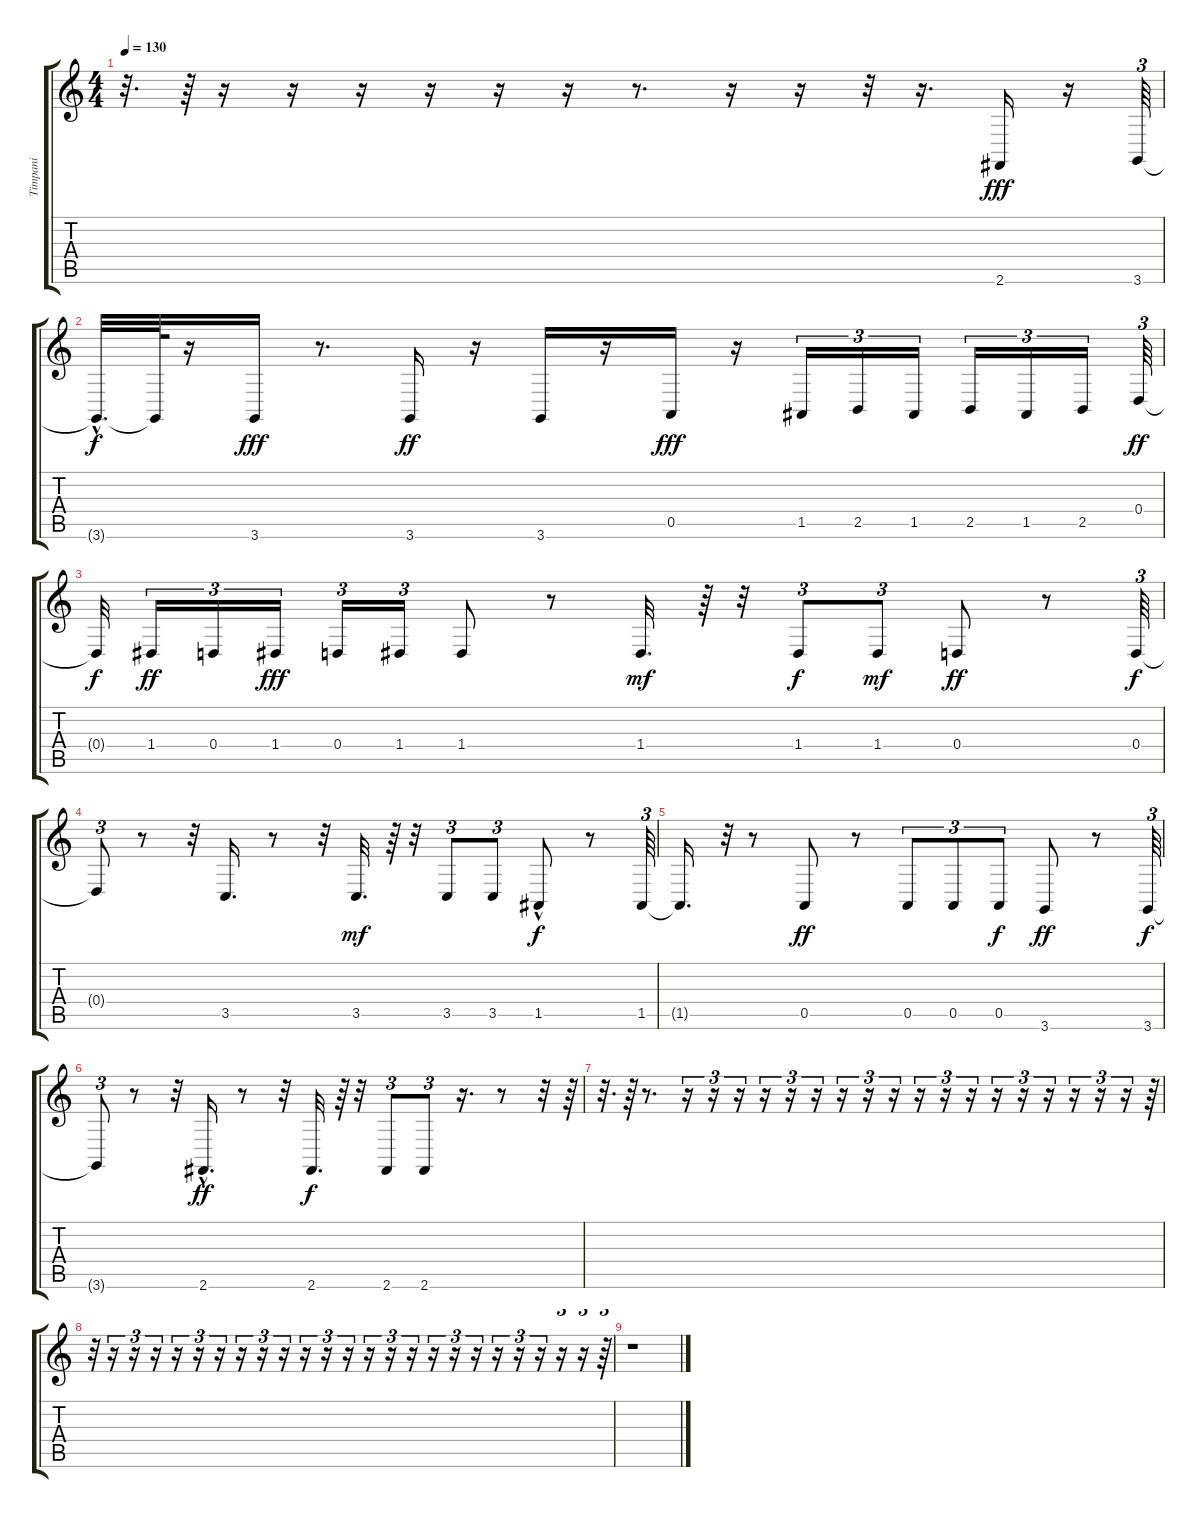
\track ("Timpani" "Timpani") {instrument timpani}
\staff {score tabs}
\tuning (E4 B3 G3 D3 A2 E2) {hide}
\ts (4 4)
\tempo 130
\clef g2
\ks c
r.32{d dy fff} r.64 r.16 r.16 r.16 r.16 r.16 r.16 r.8{d} r.16 r.16 r.32 r.16{d} 2.6.16 r.16 3.6.64{tu (3 2)} |
3.6{hac t}.32{d dy f} 3.6{t}.64 r.16 3.6.16{dy fff} r.8{d} 3.6.16{dy ff} r.16 3.6.16 r.16 0.5.16{dy fff} r.16 1.5.16{tu (3 2)} 2.5.16{tu (3 2)} 1.5.16{tu (3 2)} 2.5.16{tu (3 2)} 1.5.16{tu (3 2)} 2.5.16{tu (3 2)} 0.4.64{tu (3 2) dy ff} |
0.4{t}.32{dy f} 1.4.16{tu (3 2) dy ff} 0.4.16{tu (3 2)} 1.4.16{tu (3 2) dy fff} 0.4.16{tu (3 2)} 1.4.16{tu (3 2)} 1.4.8 r.8 1.4.32{d dy mf} r.64 r.32 1.4.8{tu (3 2) dy f} 1.4.8{tu (3 2) dy mf} 0.4.8{dy ff} r.8 0.4.64{tu (3 2) dy f} |
0.4{t}.8{tu (3 2)} r.8 r.32 3.5.16{d} r.8 r.32 3.5.32{d dy mf} r.64 r.32 3.5.8{tu (3 2)} 3.5.8{tu (3 2)} 1.5{hac}.8{dy f} r.8 1.5.64{tu (3 2)} |
1.5{t}.16{d} r.32{tu (3 2)} r.8 0.5.8{dy ff} r.8 0.5.8{tu (3 2)} 0.5.8{tu (3 2)} 0.5.8{tu (3 2) dy f} 3.6.8{dy ff} r.8 3.6.64{tu (3 2) dy f} |
3.6{t}.8{tu (3 2)} r.8 r.32 2.6{hac}.16{d dy ff} r.8 r.32 2.6.32{d dy f} r.64 r.32 2.6.8{tu (3 2)} 2.6.8{tu (3 2)} r.16{d} r.8 r.32 r.64{tu (3 2)} |
r.32{d} r.64 r.8{d} r.16{tu (3 2)} r.16{tu (3 2)} r.16{tu (3 2)} r.16{tu (3 2)} r.16{tu (3 2)} r.16{tu (3 2)} r.16{tu (3 2)} r.16{tu (3 2)} r.16{tu (3 2)} r.16{tu (3 2)} r.16{tu (3 2)} r.16{tu (3 2)} r.16{tu (3 2)} r.16{tu (3 2)} r.16{tu (3 2)} r.16{tu (3 2)} r.16{tu (3 2)} r.16{tu (3 2)} r.64{tu (3 2)} |
r.32 r.16{tu (3 2)} r.16{tu (3 2)} r.16{tu (3 2)} r.16{tu (3 2)} r.16{tu (3 2)} r.16{tu (3 2)} r.16{tu (3 2)} r.16{tu (3 2)} r.16{tu (3 2)} r.16{tu (3 2)} r.16{tu (3 2)} r.16{tu (3 2)} r.16{tu (3 2)} r.16{tu (3 2)} r.16{tu (3 2)} r.16{tu (3 2)} r.16{tu (3 2)} r.16{tu (3 2)} r.16{tu (3 2)} r.16{tu (3 2)} r.16{tu (3 2)} r.16{tu (3 2)} r.16{tu (3 2)} r.64{tu (3 2)} |
r.1
